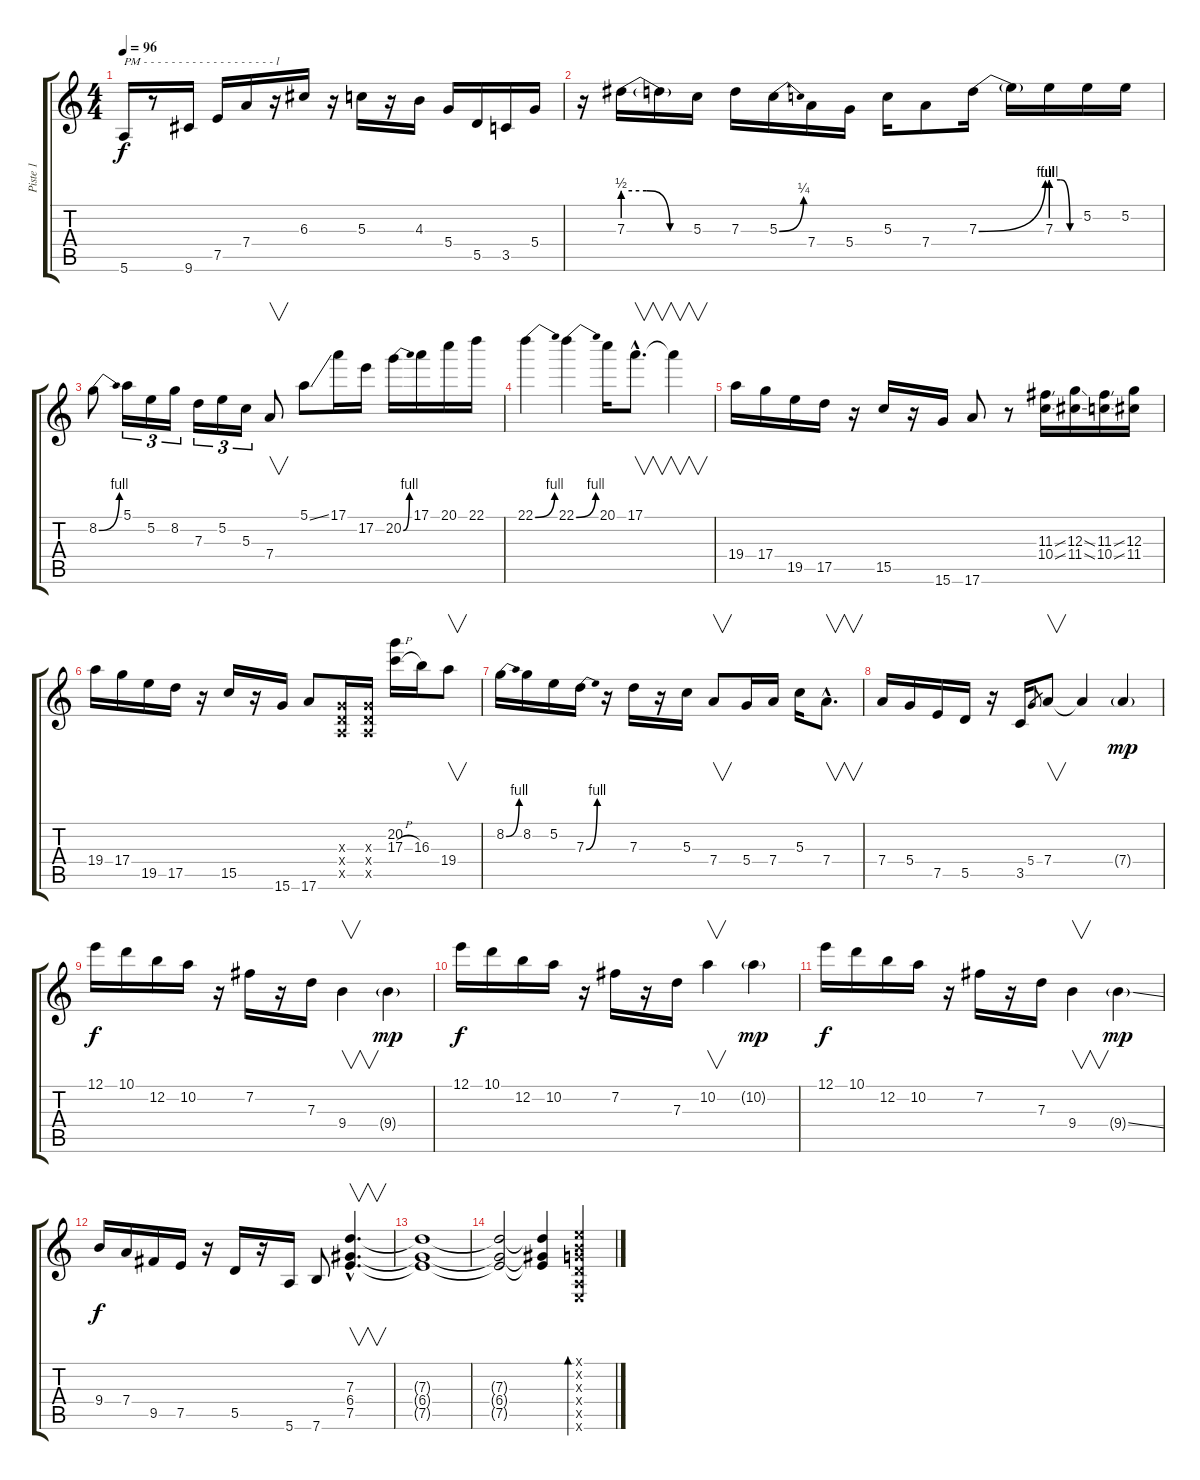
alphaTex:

\track ("Piste 1" "Piste 1") {instrument overdrivenguitar}
\staff {score tabs}
\tuning (E4 B3 G3 D3 A2 E2) {hide}
\ts (4 4)
\tempo 96
\clef g2
\ks c
5.6.16{txt "PM - - - - - - - - - - - - - - - - - - - l" dy f} r.8 9.6.16 7.5.16 7.4.16 r.16 6.3.16 r.16 5.3.16 r.16 4.3.16 5.4.16 5.5.16 3.5.16 5.4.16 |
r.16 7.3{be (custom 0 2 20 2 40 0 60 0)}.16 7.3{t}.16 5.3.16 7.3.16 5.3{be (bend 0 0 60 1)}.16 7.4.16 5.4.16 5.3.16 7.4.8 7.3{be (bend 0 0 60 4)}.16 7.3{t}.16 7.3{be (custom 0 4 20 4 40 0 60 0)}.16 5.2.16 5.2.16 |
8.2{be (bend 0 0 60 4)}.8 5.1.16{tu (3 2)} 5.2.16{tu (3 2)} 8.2.16{tu (3 2)} 7.3.16{tu (3 2)} 5.2.16{tu (3 2)} 5.3.16{tu (3 2)} 7.4.8{v} 5.1{ss}.8 17.1.16 17.2.16 20.2{be (bend 0 0 60 4)}.16 17.1.16 20.1.16 22.1.16 |
22.1{be (bend 0 0 60 4)}.4 22.1{be (bend 0 0 60 4)}.4 20.1.16 17.1{hac}.8{v d} 17.1{t}.4{v} |
19.4.16 17.4.16 19.5.16 17.5.16 r.16 15.5.16 r.16 15.6.16 17.6.8 r.8 (11.3{ss} 10.4{ss}).16 (12.3{ss} 11.4{ss}).16 (11.3{ss} 10.4{ss}).16 (12.3 11.4).16 |
19.4.16 17.4.16 19.5.16 17.5.16 r.16 15.5.16 r.16 15.6.16 17.6.8 (0.3{x} 0.4{x} 0.5{x}).16 (0.3{x} 0.4{x} 0.5{x}).16 (20.2 17.3{h}).16 16.3.16 19.4.8{v} |
8.2{be (bend 0 0 60 4)}.16 8.2.16 5.2.16 7.3{be (bend 0 0 60 4)}.16 r.16 7.3.16 r.16 5.3.16 7.4.8{v} 5.4.16 7.4.16 5.3.16 7.4{hac}.8{v d} |
7.4.16 5.4.16 7.5.16 5.5.16 r.16 3.5.16 5.4.8{gr} 7.4.8{v} 7.4{t}.4 7.4{g}.4{dy mp} |
12.1.16{dy f} 10.1.16 12.2.16 10.2.16 r.16 7.2.16 r.16 7.3.16 9.4.4{v} 9.4{g}.4{dy mp} |
12.1.16{dy f} 10.1.16 12.2.16 10.2.16 r.16 7.2.16 r.16 7.3.16 10.2.4{v} 10.2{g}.4{dy mp} |
12.1.16{dy f} 10.1.16 12.2.16 10.2.16 r.16 7.2.16 r.16 7.3.16 9.4.4{v} 9.4{ss g}.4{dy mp} |
9.4.16{dy f} 7.4.16 9.5.16 7.5.16 r.16 5.5.16 r.16 5.6.16 7.6.8 (7.3{hac} 6.4{hac} 7.5{hac}).4{v d} |
(7.3{t} 6.4{t} 7.5{t}).1 |
(7.3{t} 6.4{t} 7.5{t}).2 (7.3{t} 6.4{t} 7.5{t}).4 (0.1{x} 0.2{x} 0.3{x} 0.4{x} 0.5{x} 0.6{x}).4{bd 240}
